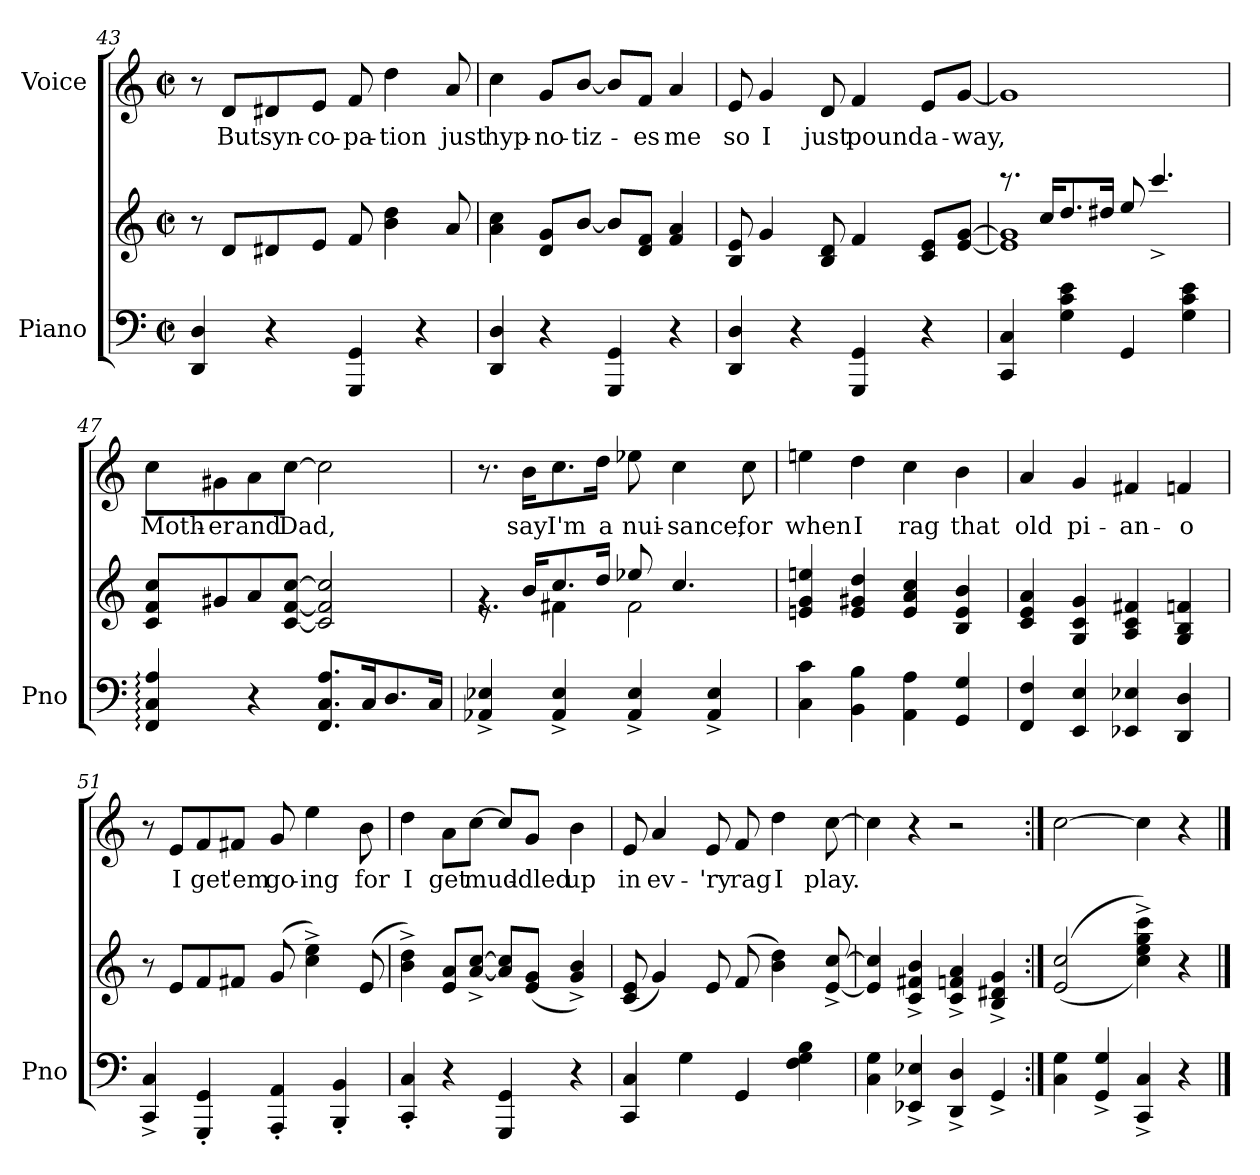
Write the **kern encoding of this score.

**kern	**kern	**kern	**text
*part2	*part2	*part1	*part1
*staff3	*staff2	*staff1	*staff1
*I"Piano	*	*I"Voice	*
*I'Pno	*	*	*
!!LO:LB:g=z
*clefF4	*clefG2	*clefG2	*
*k[]	*k[]	*k[]	*
*M2/2	*M2/2	*M2/2	*
*met(c|)	*met(c|)	*met(c|)	*
=43	=43	=43	=43
4DD/ 4D/	8r	8r	.
!	!	!	!LO:LY:b
.	8d/L	8d/L	But
!	!	!	!LO:LY:b
4r	8d#X/	8d#X/	syn-
!	!	!	!LO:LY:b
.	8e/J	8e/J	-co-
!	!	!	!LO:LY:b
4GGG/ 4GG/	8f/	8f/	-pa-
!	!	!	!LO:LY:b
.	4b\ 4dd\	4dd\	-tion
4r	.	.	.
!	!	!	!LO:LY:b
.	8a/	8a/	just
=44	=44	=44	=44
!	!	!	!LO:LY:b
4DD/ 4D/	4a\ 4cc\	4cc\	hyp-
!	!	!	!LO:LY:b
4r	8d/ 8g!/L	8g/L	-no-
!	!	!	!LO:LY:b
.	[8b/J	[8b/J	-tiz-
4GGG/ 4GG/	8b/L]	8b/L]	.
!	!	!	!LO:LY:b
.	8d/ 8f!/J	8f/J	-es
!	!	!	!LO:LY:b
4r	4f/ 4a/	4a/	me
=45	=45	=45	=45
!	!	!	!LO:LY:b
4DD/ 4D/	8B/ 8e/	8e/	so
!	!	!	!LO:LY:b
.	4g/	4g/	I
4r	.	.	.
!	!	!	!LO:LY:b
.	8B/ 8d/	8d/	just
!	!	!	!LO:LY:b
4GGG/ 4GG/	4f/	4f/	pound
!	!	!	!LO:LY:b
4r	8c/ 8e/L	8e/L	a-
!	!	!	!LO:LY:b
.	[8e/ [8g/J	[8g/J	-way,
=46	=46	=46	=46
*	*^	*	*
4CC/ 4C/	1e] 1g]	8.rccc	1g]	.
.	.	16cc!/KL	.	.
4G\ 4c\ 4e\	.	8.dd!/	.	.
.	.	16dd#X!/Jk	.	.
4GG/	.	8ee!/	.	.
.	.	4.ccc^!/	.	.
4G\ 4c\ 4e\	.	.	.	.
*	*v	*v	*	*
!!LO:PB:g=z
=47	=47	=47	=47
!	!	!	!LO:LY:b
4FF/: 4C/: 4A/:	8c/ 8f/ 8cc/L	8cc\L	Moth-
!	!	!	!LO:LY:b
.	8g#X/	8g#X\	-er
!	!	!	!LO:LY:b
4r	8a/	8a\	and
!	!	!	!LO:LY:b
.	[8c/ [8f/ [8cc/J	[8cc\J	Dad,
8.FF/ 8.C/ 8.A/L	2c/] 2f/] 2cc/]	2cc\]	.
16C/K	.	.	.
8.D/	.	.	.
16C/Jk	.	.	.
=48	=48	=48	=48
*	*^	*	*
4AA-X/^ 4E-X/^	8.re	4rg	8.r	.
!	!	!	!	!LO:LY:b
.	16b/KL	.	16b\KL	say
!	!	!	!	!LO:LY:b
4AA-/^ 4E-/^	8.cc/	4f#X\	8.cc\	I'm
!	!	!	!	!LO:LY:b
.	16dd/Jk	.	16dd\Jk	a
!	!	!	!	!LO:LY:b
4AA-/^ 4E-/^	8ee-X/	2f#\	8ee-X\	nui-
!	!	!	!	!LO:LY:b
.	4.cc/	.	4cc\	-sance,
4AA-/^ 4E-/^	.	.	.	.
!	!	!	!	!LO:LY:b
.	.	.	8cc\	for
*	*v	*v	*	*
=49	=49	=49	=49
!	!	!	!LO:LY:b
4C\ 4c\	4en/ 4g/ 4een/	4een\	when
!	!	!	!LO:LY:b
4BB\ 4B\	4e/ 4g#X/ 4dd/	4dd\	I
!	!	!	!LO:LY:b
4AA\ 4A\	4e/ 4a/ 4cc/	4cc\	rag
!	!	!	!LO:LY:b
4GG/ 4G/	4B/ 4e/ 4b/	4b\	that
=50	=50	=50	=50
!	!	!	!LO:LY:b
4FF/ 4F/	4c/ 4e/ 4a/	4a/	old
!	!	!	!LO:LY:b
4EE/ 4E/	4G/ 4c/ 4g/	4g/	pi-
!	!	!	!LO:LY:b
4EE-X/ 4E-X/	4A/ 4c/ 4f#X/	4f#X/	-an-
!	!	!	!LO:LY:b
4DD/ 4D/	4G/ 4B/ 4fn/	4fn/	-o
!!LO:LB:g=z
=51	=51	=51	=51
4CC/^ 4C/^	8r	8r	.
!	!	!	!LO:LY:b
.	8e/L	8e/L	I
!	!	!	!LO:LY:b
4GGG/' 4GG/'	8f/	8f/	get
!	!	!	!LO:LY:b
.	8f#X/J	8f#X/J	'em
!	!	!	!LO:LY:b
4AAA/' 4AA/'	(<8g/	8g/	go-
!	!	!	!LO:LY:b
.	4cc\^ 4ee\^)	4ee\	-ing
4BBB/' 4BB/'	.	.	.
!	!	!	!LO:LY:b
.	(>8e/	8b\	for
=52	=52	=52	=52
!	!	!	!LO:LY:b
4CC/' 4C/'	4b\^ 4dd\^)	4dd\	I
!	!	!	!LO:LY:b
4r	8e/ 8a!/L	8a\L	get
!	!	!	!LO:LY:b
.	[8a/^ [8cc/^J	[8cc\J	mud-
4GGG/ 4GG/	8a/] 8cc/]L	8cc/L]	.
!	!	!	!LO:LY:b
.	(>8e/ 8g!/J	8g/J	-dled
!	!	!	!LO:LY:b
4r	4g/^ 4b/^)	4b\	up
=53	=53	=53	=53
!	!	!	!LO:LY:b
4CC/ 4C/	(<8c/ 8e/	8e/	in
!	!	!	!LO:LY:b
.	4g/)	4a/	ev-
4G\	.	.	.
!	!	!	!LO:LY:b
.	8e/	8e/	-'ry
!	!	!	!LO:LY:b
4GG/	(<8f/	8f/	rag
!	!	!	!LO:LY:b
.	4b\ 4dd\)	4dd\	I
4F\ 4G\ 4B\	.	.	.
!	!	!	!LO:LY:b
.	[8e/^ [8cc/^	[8cc\	play.
=54	=54	=54	=54
4C\ 4G\	4e/] 4cc/]	4cc\]	.
4EE-X/^ 4E-X/^	4c/^ 4f#X/^ 4b/^	4r	.
4DD/^ 4D/^	4c/^ 4fn/^ 4a/^	2r	.
4GG^/	4B/^ 4d#X/^ 4g/^	.	.
=55:|!	=55:|!	=55:|!	=55:|!
4C\ 4G\	(<(>2e/ 2cc/	[2cc\	.
4GG/^ 4G/^	.	.	.
4CC/^ 4C/^	4cc\^ 4ee\^ 4gg\^ 4ccc\^))	4cc\]	.
4r	4r	4r	.
==	==	==	==
*-	*-	*-	*-
